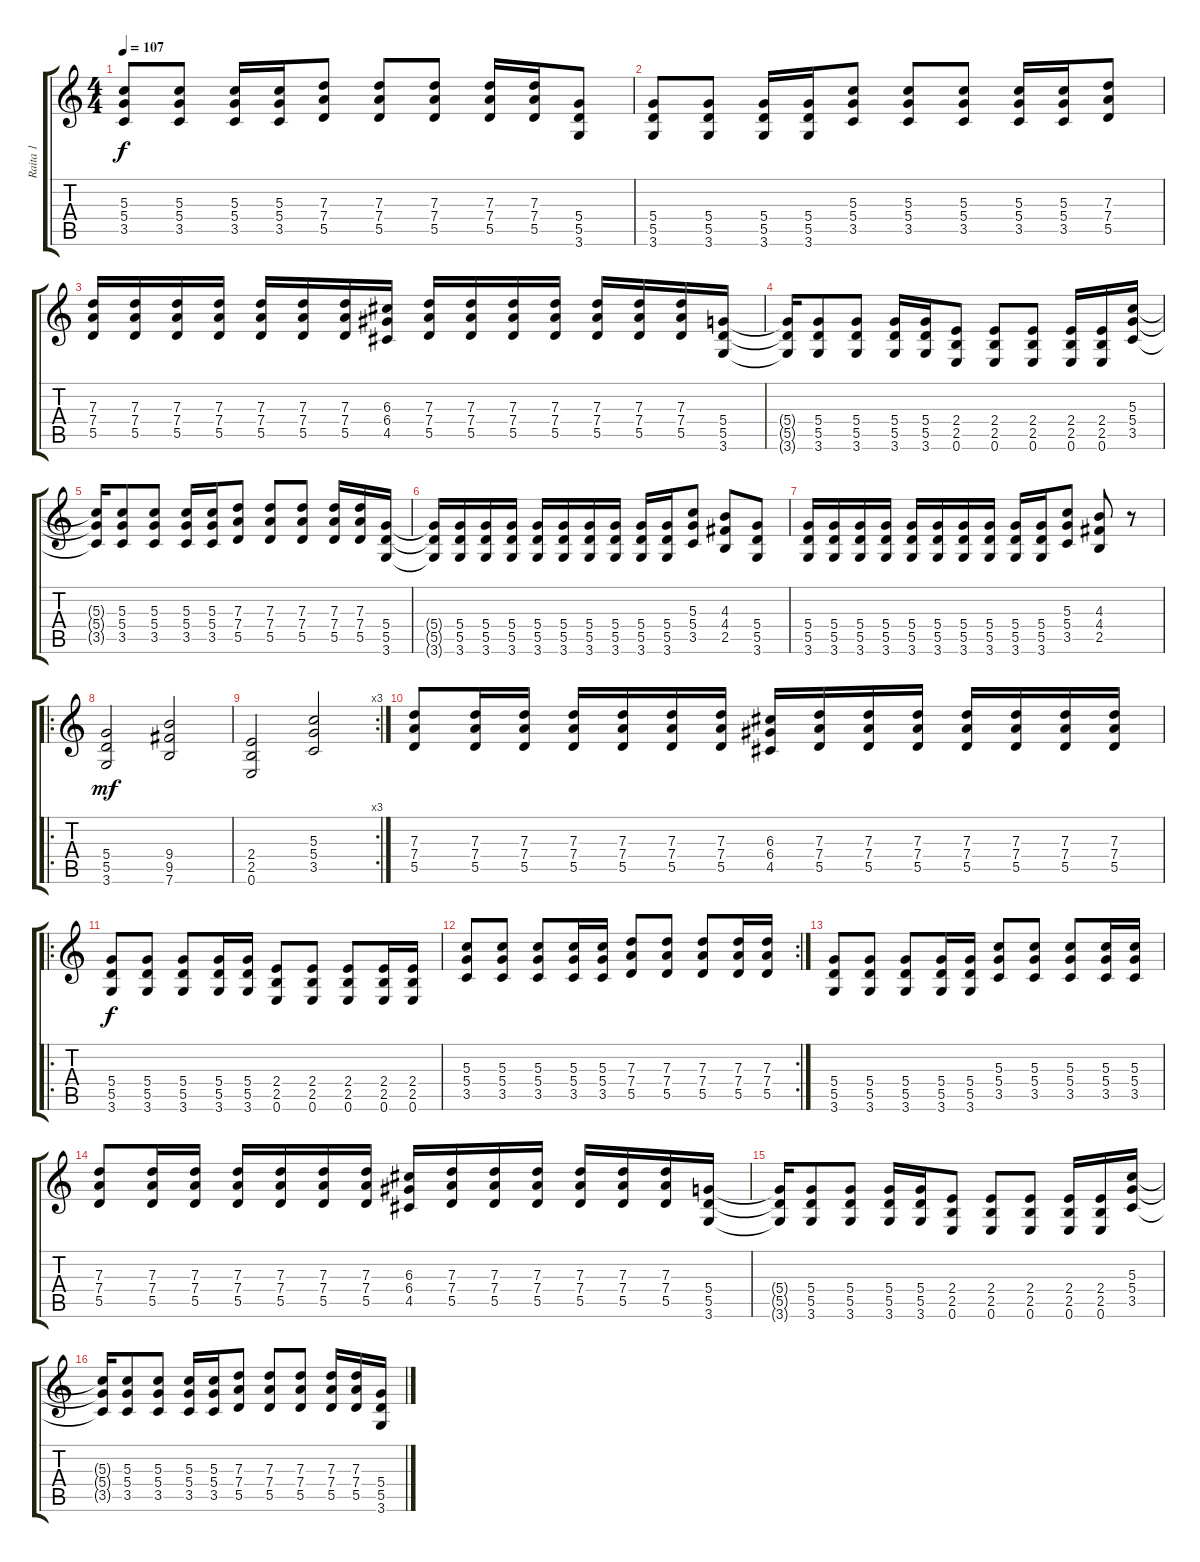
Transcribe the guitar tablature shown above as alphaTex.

\track ("Raita 1" "Raita 1") {instrument overdrivenguitar}
\staff {score tabs}
\tuning (E4 B3 G3 D3 A2 E2) {hide}
\ts (4 4)
\tempo 107
\clef g2
\ks c
(5.3 5.4 3.5).8{dy f} (5.3 5.4 3.5).8 (5.3 5.4 3.5).16 (5.3 5.4 3.5).16 (7.3 7.4 5.5).8 (7.3 7.4 5.5).8 (7.3 7.4 5.5).8 (7.3 7.4 5.5).16 (7.3 7.4 5.5).16 (5.4 5.5 3.6).8 |
(5.4 5.5 3.6).8 (5.4 5.5 3.6).8 (5.4 5.5 3.6).16 (5.4 5.5 3.6).16 (5.3 5.4 3.5).8 (5.3 5.4 3.5).8 (5.3 5.4 3.5).8 (5.3 5.4 3.5).16 (5.3 5.4 3.5).16 (7.3 7.4 5.5).8 |
(7.3 7.4 5.5).16 (7.3 7.4 5.5).16 (7.3 7.4 5.5).16 (7.3 7.4 5.5).16 (7.3 7.4 5.5).16 (7.3 7.4 5.5).16 (7.3 7.4 5.5).16 (6.3 6.4 4.5).16 (7.3 7.4 5.5).16 (7.3 7.4 5.5).16 (7.3 7.4 5.5).16 (7.3 7.4 5.5).16 (7.3 7.4 5.5).16 (7.3 7.4 5.5).16 (7.3 7.4 5.5).16 (5.4 5.5 3.6).16 |
(5.4{t} 5.5{t} 3.6{t}).16 (5.4 5.5 3.6).8 (5.4 5.5 3.6).8 (5.4 5.5 3.6).16 (5.4 5.5 3.6).16 (2.4 2.5 0.6).8 (2.4 2.5 0.6).8 (2.4 2.5 0.6).8 (2.4 2.5 0.6).16 (2.4 2.5 0.6).16 (5.3 5.4 3.5).16 |
(5.3{t} 5.4{t} 3.5{t}).16 (5.3 5.4 3.5).8 (5.3 5.4 3.5).8 (5.3 5.4 3.5).16 (5.3 5.4 3.5).16 (7.3 7.4 5.5).8 (7.3 7.4 5.5).8 (7.3 7.4 5.5).8 (7.3 7.4 5.5).16 (7.3 7.4 5.5).16 (5.4 5.5 3.6).16 |
(5.4{t} 5.5{t} 3.6{t}).16 (5.4 5.5 3.6).16 (5.4 5.5 3.6).16 (5.4 5.5 3.6).16 (5.4 5.5 3.6).16 (5.4 5.5 3.6).16 (5.4 5.5 3.6).16 (5.4 5.5 3.6).16 (5.4 5.5 3.6).16 (5.4 5.5 3.6).16 (5.3 5.4 3.5).8 (4.3 4.4 2.5).8 (5.4 5.5 3.6).8 |
(5.4 5.5 3.6).16 (5.4 5.5 3.6).16 (5.4 5.5 3.6).16 (5.4 5.5 3.6).16 (5.4 5.5 3.6).16 (5.4 5.5 3.6).16 (5.4 5.5 3.6).16 (5.4 5.5 3.6).16 (5.4 5.5 3.6).16 (5.4 5.5 3.6).16 (5.3 5.4 3.5).8 (4.3 4.4 2.5).8 r.8 |
\ro
(5.4 5.5 3.6).2{dy mf instrument overdrivenguitar} (9.4 9.5 7.6).2{instrument overdrivenguitar} |
\rc 3
(2.4 2.5 0.6).2 (5.3 5.4 3.5).2 |
(7.3 7.4 5.5).8 (7.3 7.4 5.5).16 (7.3 7.4 5.5).16 (7.3 7.4 5.5).16 (7.3 7.4 5.5).16 (7.3 7.4 5.5).16 (7.3 7.4 5.5).16 (6.3 6.4 4.5).16 (7.3 7.4 5.5).16 (7.3 7.4 5.5).16 (7.3 7.4 5.5).16 (7.3 7.4 5.5).16 (7.3 7.4 5.5).16 (7.3 7.4 5.5).16 (7.3 7.4 5.5).16 |
\ro
(5.4 5.5 3.6).8{dy f} (5.4 5.5 3.6).8 (5.4 5.5 3.6).8 (5.4 5.5 3.6).16 (5.4 5.5 3.6).16 (2.4 2.5 0.6).8 (2.4 2.5 0.6).8 (2.4 2.5 0.6).8 (2.4 2.5 0.6).16 (2.4 2.5 0.6).16 |
\rc 2
(5.3 5.4 3.5).8 (5.3 5.4 3.5).8 (5.3 5.4 3.5).8 (5.3 5.4 3.5).16 (5.3 5.4 3.5).16 (7.3 7.4 5.5).8 (7.3 7.4 5.5).8 (7.3 7.4 5.5).8 (7.3 7.4 5.5).16 (7.3 7.4 5.5).16 |
(5.4 5.5 3.6).8 (5.4 5.5 3.6).8 (5.4 5.5 3.6).8 (5.4 5.5 3.6).16 (5.4 5.5 3.6).16 (5.3 5.4 3.5).8 (5.3 5.4 3.5).8 (5.3 5.4 3.5).8 (5.3 5.4 3.5).16 (5.3 5.4 3.5).16 |
(7.3 7.4 5.5).8 (7.3 7.4 5.5).16 (7.3 7.4 5.5).16 (7.3 7.4 5.5).16 (7.3 7.4 5.5).16 (7.3 7.4 5.5).16 (7.3 7.4 5.5).16 (6.3 6.4 4.5).16 (7.3 7.4 5.5).16 (7.3 7.4 5.5).16 (7.3 7.4 5.5).16 (7.3 7.4 5.5).16 (7.3 7.4 5.5).16 (7.3 7.4 5.5).16 (5.4 5.5 3.6).16 |
(5.4{t} 5.5{t} 3.6{t}).16 (5.4 5.5 3.6).8 (5.4 5.5 3.6).8 (5.4 5.5 3.6).16 (5.4 5.5 3.6).16 (2.4 2.5 0.6).8 (2.4 2.5 0.6).8 (2.4 2.5 0.6).8 (2.4 2.5 0.6).16 (2.4 2.5 0.6).16 (5.3 5.4 3.5).16 |
(5.3{t} 5.4{t} 3.5{t}).16 (5.3 5.4 3.5).8 (5.3 5.4 3.5).8 (5.3 5.4 3.5).16 (5.3 5.4 3.5).16 (7.3 7.4 5.5).8 (7.3 7.4 5.5).8 (7.3 7.4 5.5).8 (7.3 7.4 5.5).16 (7.3 7.4 5.5).16 (5.4 5.5 3.6).16
